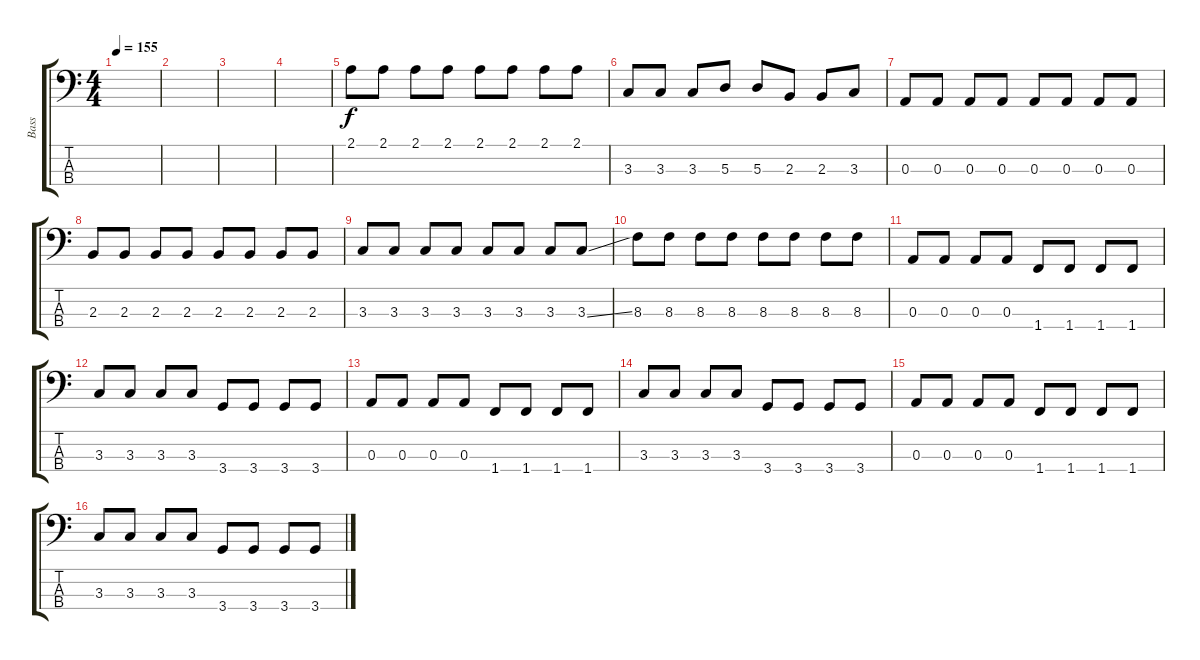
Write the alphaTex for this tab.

\track ("Bass" "Bass") {instrument electricbasspick}
\staff {score tabs}
\tuning (G2 D2 A1 E1) {hide}
\ts (4 4)
\tempo 155
\clef f4
\ks c
|
|
|
|
2.1.8 2.1.8 2.1.8 2.1.8 2.1.8 2.1.8 2.1.8 2.1.8 |
3.3.8 3.3.8 3.3.8 5.3.8 5.3.8 2.3.8 2.3.8 3.3.8 |
0.3.8 0.3.8 0.3.8 0.3.8 0.3.8 0.3.8 0.3.8 0.3.8 |
2.3.8 2.3.8 2.3.8 2.3.8 2.3.8 2.3.8 2.3.8 2.3.8 |
3.3.8 3.3.8 3.3.8 3.3.8 3.3.8 3.3.8 3.3.8 3.3{ss}.8 |
8.3.8 8.3.8 8.3.8 8.3.8 8.3.8 8.3.8 8.3.8 8.3.8 |
0.3.8 0.3.8 0.3.8 0.3.8 1.4.8 1.4.8 1.4.8 1.4.8 |
3.3.8 3.3.8 3.3.8 3.3.8 3.4.8 3.4.8 3.4.8 3.4.8 |
0.3.8 0.3.8 0.3.8 0.3.8 1.4.8 1.4.8 1.4.8 1.4.8 |
3.3.8 3.3.8 3.3.8 3.3.8 3.4.8 3.4.8 3.4.8 3.4.8 |
0.3.8 0.3.8 0.3.8 0.3.8 1.4.8 1.4.8 1.4.8 1.4.8 |
3.3.8 3.3.8 3.3.8 3.3.8 3.4.8 3.4.8 3.4.8 3.4.8
